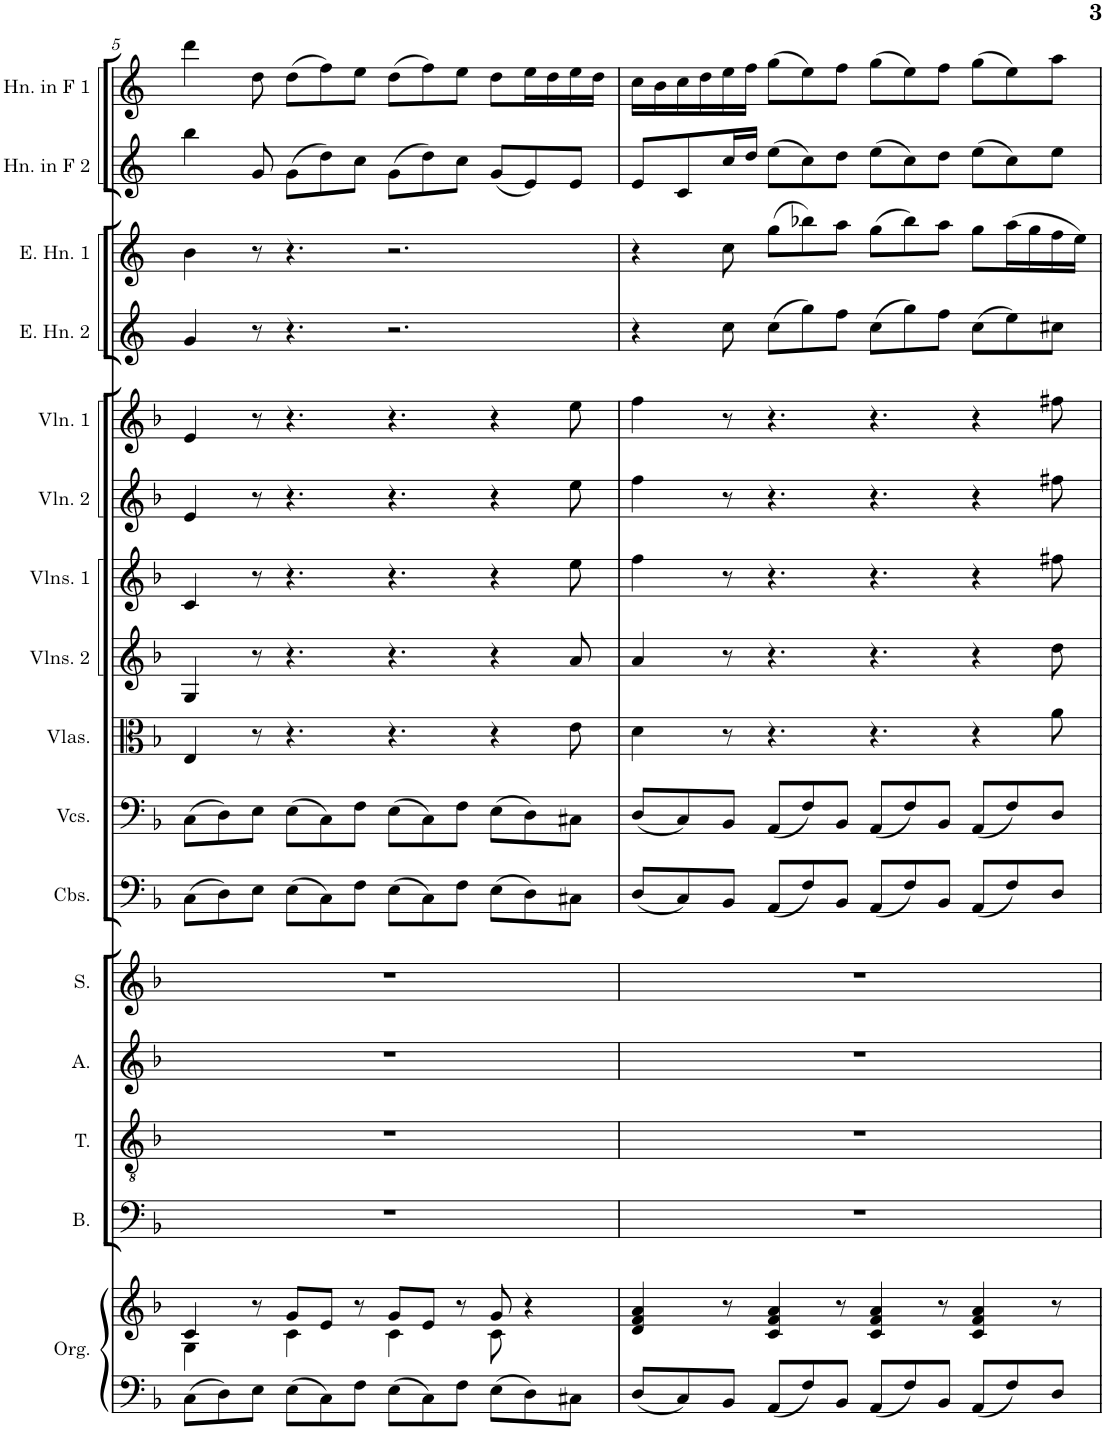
**kern	**kern	**kern	**kern	**kern	**kern	**kern	**kern	**kern	**kern	**kern	**kern	**kern	**kern	**kern	**kern	**kern
*part16	*part16	*part15	*part14	*part13	*part12	*part11	*part10	*part9	*part8	*part7	*part6	*part5	*part4	*part3	*part2	*part1
*staff17	*staff16	*staff15	*staff14	*staff13	*staff12	*staff11	*staff10	*staff9	*staff8	*staff7	*staff6	*staff5	*staff4	*staff3	*staff2	*staff1
*I"Organ	*	*I"Bass	*I"Tenor	*I"Alto	*I"Soprano	*I"Contrabasses	*I"Violoncellos	*I"Violas	*I"Violins 2	*I"Violins 1	*I"Solo Violin 2	*I"Solo Violin 1	*I"English Horn 2	*I"English Horn 1	*I"Horn in F 2	*I"Horn in F 1
*I'Org.	*	*I'B.	*I'T.	*I'A.	*I'S.	*I'Cbs.	*I'Vcs.	*I'Vlas.	*I'Vlns. 2	*I'Vlns. 1	*I'Vln. 2	*I'Vln. 1	*I'E. Hn. 2	*I'E. Hn. 1	*I'Hn. in F 2	*I'Hn. in F 1
!!LO:PB:g=z
*clefF4	*clefG2	*clefF4	*clefGv2	*clefG2	*clefG2	*clefF4	*clefF4	*clefC3	*clefG2	*clefG2	*clefG2	*clefG2	*clefG2	*clefG2	*clefG2	*clefG2
*	*	*	*	*	*	*Trd7c12	*	*	*	*	*	*	*Trd4c7	*Trd4c7	*Trd4c7	*Trd4c7
*k[b-]	*k[b-]	*k[b-]	*k[b-]	*k[b-]	*k[b-]	*k[b-]	*k[b-]	*k[b-]	*k[b-]	*k[b-]	*k[b-]	*k[b-]	*k[]	*k[]	*k[]	*k[]
*M12/8	*M12/8	*M12/8	*M12/8	*M12/8	*M12/8	*M12/8	*M12/8	*M12/8	*M12/8	*M12/8	*M12/8	*M12/8	*M12/8	*M12/8	*M12/8	*M12/8
=5	=5	=5	=5	=5	=5	=5	=5	=5	=5	=5	=5	=5	=5	=5	=5	=5
*	*^	*	*	*	*	*	*	*	*	*	*	*	*	*	*	*
8C\L	4c/	4G\	1.r	1.r	1.r	1.r	(8C\L	(8C\L	4E/	4G/	4c/	4e/	4e/	4g/	4b\	4bb\	4ddd\
8D\	.	.	.	.	.	.	8D\)	8D\)	.	.	.	.	.	.	.	.	.
8E\J	8r	8ryy	.	.	.	.	8E\J	8E\J	8r	8r	8r	8r	8r	8r	8r	8g/	8dd\
8E\L	8g/L	4c\	.	.	.	.	(8E\L	(8E\L	4.r	4.r	4.r	4.r	4.r	4.r	4.r	(8g\L	(8dd\L
8C\	8e/J	.	.	.	.	.	8C\)	8C\)	.	.	.	.	.	.	.	8dd\)	8ff\)
8F\J	8r	8ryy	.	.	.	.	8F\J	8F\J	.	.	.	.	.	.	.	8cc\J	8ee\J
8E\L	8g/L	4c\	.	.	.	.	(8E\L	(8E\L	4.r	4.r	4.r	4.r	4.r	2.r	2.r	(8g\L	(8dd\L
8C\	8e/J	.	.	.	.	.	8C\)	8C\)	.	.	.	.	.	.	.	8dd\)	8ff\)
8F\J	8r	8ryy	.	.	.	.	8F\J	8F\J	.	.	.	.	.	.	.	8cc\J	8ee\J
8E\L	8g/	8c\	.	.	.	.	(8E\L	(8E\L	4r	4r	4r	4r	4r	.	.	(8g/L	8dd\L
8D\	4r	8ryy	.	.	.	.	8D\)	8D\)	.	.	.	.	.	.	.	8e/)	16ee\L
.	.	.	.	.	.	.	.	.	.	.	.	.	.	.	.	.	16dd\
8C#X\J	.	8ryy	.	.	.	.	8C#X\J	8C#X\J	8e\	8a/	8ee\	8ee\	8ee\	.	.	8e/J	16ee\
.	.	.	.	.	.	.	.	.	.	.	.	.	.	.	.	.	16dd\JJ
*	*v	*v	*	*	*	*	*	*	*	*	*	*	*	*	*	*	*
=6	=6	=6	=6	=6	=6	=6	=6	=6	=6	=6	=6	=6	=6	=6	=6	=6
8D/L	4d/ 4f/ 4a/	1.r	1.r	1.r	1.r	(8D/L	(8D/L	4d\	4a/	4ff\	4ff\	4ff\	4r	4r	8e/L	16cc\LL
.	.	.	.	.	.	.	.	.	.	.	.	.	.	.	.	16b\
8C/	.	.	.	.	.	8C/)	8C/)	.	.	.	.	.	.	.	8c/	16cc\
.	.	.	.	.	.	.	.	.	.	.	.	.	.	.	.	16dd\
8BB-/J	8r	.	.	.	.	8BB-/J	8BB-/J	8r	8r	8r	8r	8r	8cc\	8cc\	16cc/L	16ee\
.	.	.	.	.	.	.	.	.	.	.	.	.	.	.	16dd/JJ	16ff\JJ
8AA/L	4c/ 4f/ 4a/	.	.	.	.	(8AA/L	(8AA/L	4.r	4.r	4.r	4.r	4.r	(8cc\L	(8gg\L	(8ee\L	(8gg\L
8F/	.	.	.	.	.	8F/)	8F/)	.	.	.	.	.	8gg\)	8bb-X\)	8cc\)	8ee\)
8BB-/J	8r	.	.	.	.	8BB-/J	8BB-/J	.	.	.	.	.	8ff\J	8aa\J	8dd\J	8ff\J
8AA/L	4c/ 4f/ 4a/	.	.	.	.	(8AA/L	(8AA/L	4.r	4.r	4.r	4.r	4.r	(8cc\L	(8gg\L	(8ee\L	(8gg\L
8F/	.	.	.	.	.	8F/)	8F/)	.	.	.	.	.	8gg\)	8bb-\)	8cc\)	8ee\)
8BB-/J	8r	.	.	.	.	8BB-/J	8BB-/J	.	.	.	.	.	8ff\J	8aa\J	8dd\J	8ff\J
8AA/L	4c/ 4f/ 4a/	.	.	.	.	(8AA/L	(8AA/L	4r	4r	4r	4r	4r	(8cc\L	8gg\L	(8ee\L	(8gg\L
8F/	.	.	.	.	.	8F/)	8F/)	.	.	.	.	.	8ee\)	(16aa\L	8cc\)	8ee\)
.	.	.	.	.	.	.	.	.	.	.	.	.	.	16gg\	.	.
8D/J	8r	.	.	.	.	8D/J	8D/J	8a\	8dd\	8ff#X\	8ff#X\	8ff#X\	8cc#X\J	16ff\	8ee\J	8aa\J
.	.	.	.	.	.	.	.	.	.	.	.	.	.	16ee\JJ)	.	.
=	=	=	=	=	=	=	=	=	=	=	=	=	=	=	=	=
*-	*-	*-	*-	*-	*-	*-	*-	*-	*-	*-	*-	*-	*-	*-	*-	*-
